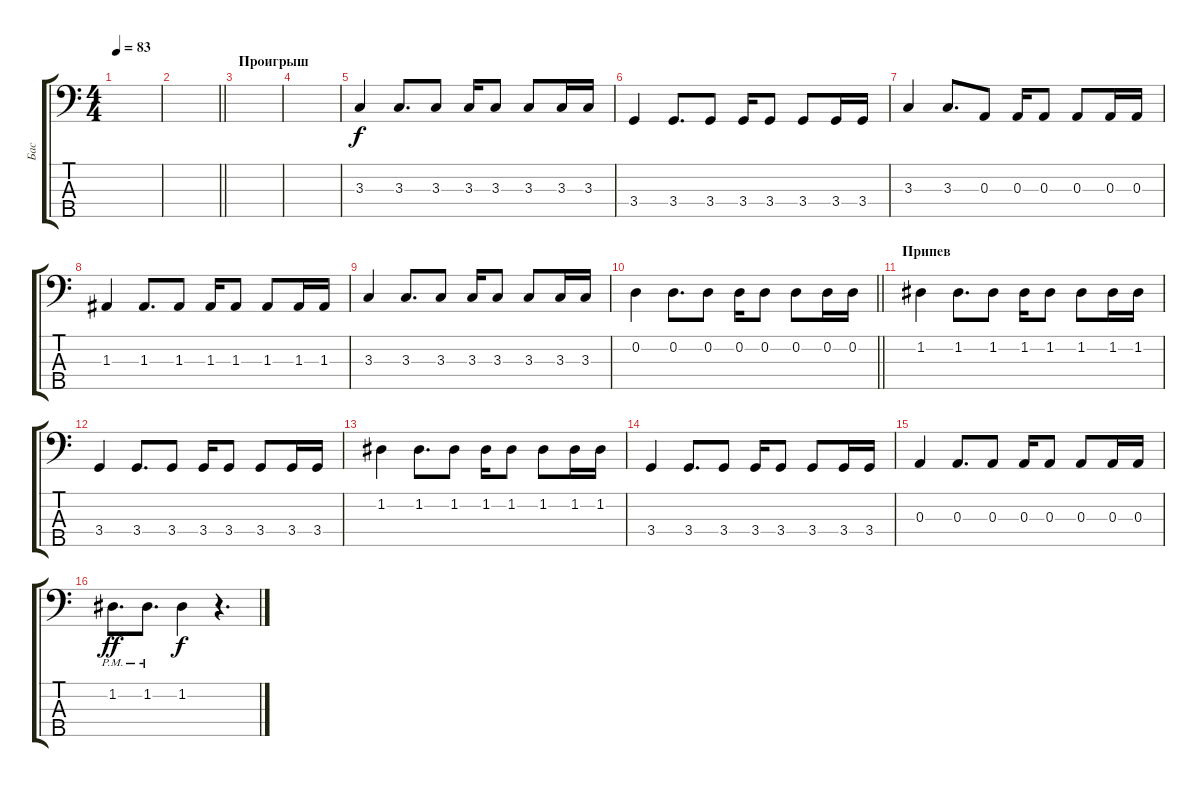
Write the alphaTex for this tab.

\track ("Бас" "Бас") {instrument electricbassfinger}
\staff {score tabs}
\tuning (G2 D2 A1 E1 B0) {hide}
\ts (4 4)
\tempo 83
\clef f4
\ks c
|
\barLineRight lightlight
|
\section ("" "Проигрыш")
|
|
3.3.4 3.3.8{d} 3.3.8 3.3.16 3.3.8 3.3.8 3.3.16 3.3.16 |
3.4.4 3.4.8{d} 3.4.8 3.4.16 3.4.8 3.4.8 3.4.16 3.4.16 |
3.3.4 3.3.8{d} 0.3.8 0.3.16 0.3.8 0.3.8 0.3.16 0.3.16 |
1.3.4 1.3.8{d} 1.3.8 1.3.16 1.3.8 1.3.8 1.3.16 1.3.16 |
3.3.4 3.3.8{d} 3.3.8 3.3.16 3.3.8 3.3.8 3.3.16 3.3.16 |
\barLineRight lightlight
0.2.4 0.2.8{d} 0.2.8 0.2.16 0.2.8 0.2.8 0.2.16 0.2.16 |
\section ("" "Припев")
1.2.4 1.2.8{d} 1.2.8 1.2.16 1.2.8 1.2.8 1.2.16 1.2.16 |
3.4.4 3.4.8{d} 3.4.8 3.4.16 3.4.8 3.4.8 3.4.16 3.4.16 |
1.2.4 1.2.8{d} 1.2.8 1.2.16 1.2.8 1.2.8 1.2.16 1.2.16 |
3.4.4 3.4.8{d} 3.4.8 3.4.16 3.4.8 3.4.8 3.4.16 3.4.16 |
0.3.4 0.3.8{d} 0.3.8 0.3.16 0.3.8 0.3.8 0.3.16 0.3.16 |
1.2{pm}.8{d dy ff} 1.2{pm}.8{d} 1.2.4{dy f} r.4{d}
